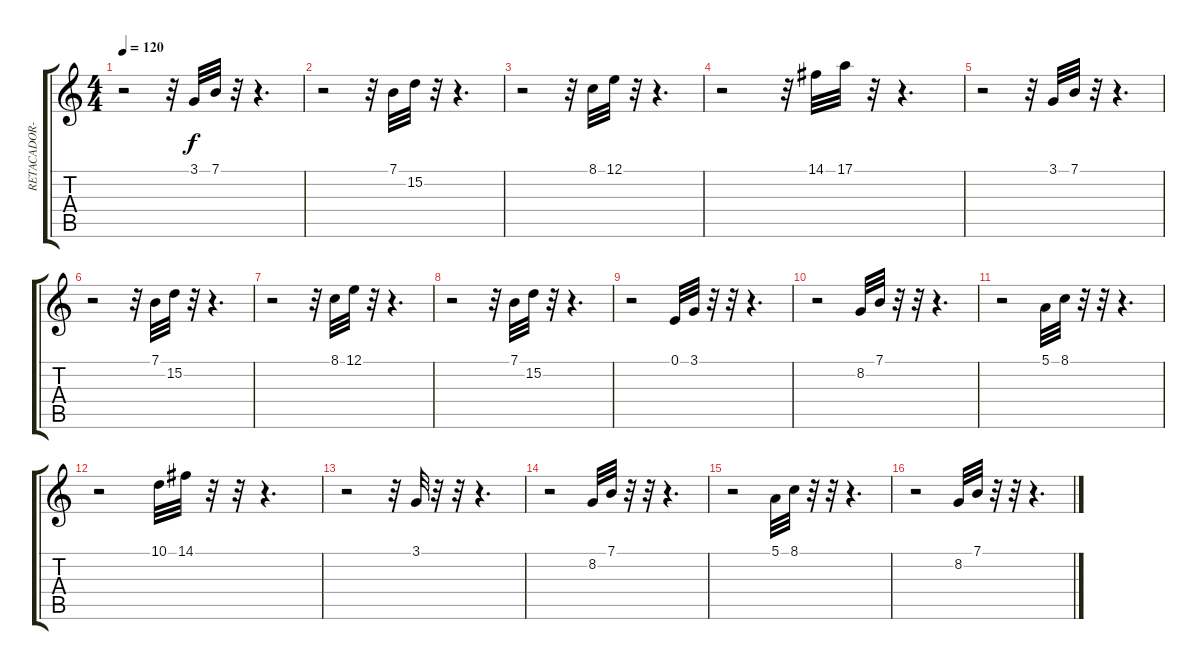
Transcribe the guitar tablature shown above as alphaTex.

\track ("RETACADOR-ARPA" "RETACADOR-") {instrument pizzicatostrings}
\staff {score tabs}
\tuning (E4 B3 G3 D3 A2 E2) {hide}
\ts (4 4)
\tempo 120
\clef g2
\ks c
r.2{dy f} r.32 3.1.32 7.1.32 r.32 r.4{d} |
r.2 r.32 7.1.32 15.2.32 r.32 r.4{d} |
r.2 r.32 8.1.32 12.1.32 r.32 r.4{d} |
r.2 r.32 14.1.32 17.1.32 r.32 r.4{d} |
r.2 r.32 3.1.32 7.1.32 r.32 r.4{d} |
r.2 r.32 7.1.32 15.2.32 r.32 r.4{d} |
r.2 r.32 8.1.32 12.1.32 r.32 r.4{d} |
r.2 r.32 7.1.32 15.2.32 r.32 r.4{d} |
r.2 0.1.32 3.1.32 r.32 r.32 r.4{d} |
r.2 8.2.32 7.1.32 r.32 r.32 r.4{d} |
r.2 5.1.32 8.1.32 r.32 r.32 r.4{d} |
r.2 10.1.32 14.1.32 r.32 r.32 r.4{d} |
r.2 r.32 3.1.32 r.32 r.32 r.4{d} |
r.2 8.2.32 7.1.32 r.32 r.32 r.4{d} |
r.2 5.1.32 8.1.32 r.32 r.32 r.4{d} |
r.2 8.2.32 7.1.32 r.32 r.32 r.4{d}
